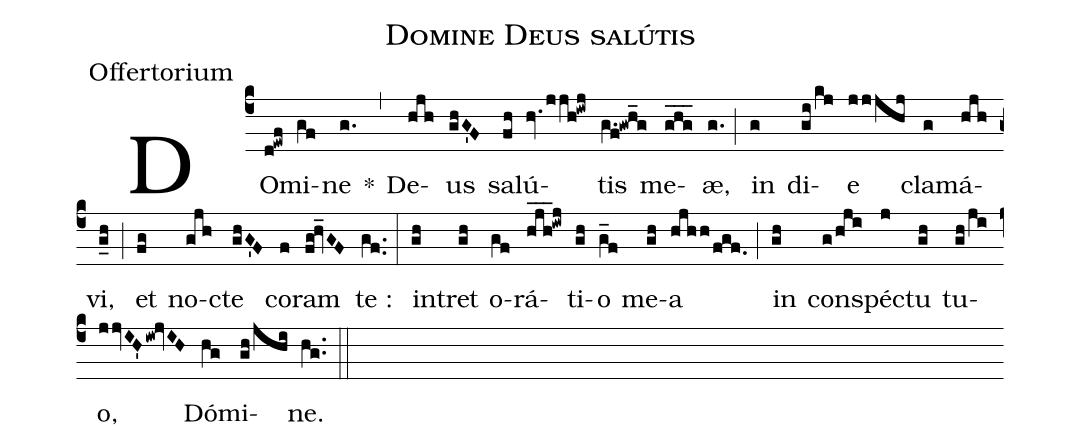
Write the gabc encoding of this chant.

name:Domine Deus salútis;
office-part:Offertorium;
%%
(c4) DO(d!ewf)mi(gf)ne(g.) *(,)
De(hjh)us(ghG'F) sa(fh)lú(hv.jjh!iwj)tis(g.f!gwh_g) me(ghg___)æ,(g.) (;)
in(g) di(gi/kj)e(jjjhj) cla(g)má(hjh)vi,(g_h) (;)
et(fg) no(gjh)cte(ghG'F) co(f)ram(fg!hv_GF) te :(gf..) (:)
in(gh)tret(gh) o(gf)rá(hjh___!iwj)ti(gh)o(g_f) me(gh)a(hjhh/fgf.) (;)
in(gh) con(g/hji)spé(j)ctu(gh) tu(gh/ji)o,(jjvIH'iw!jvIH) Dó(hg)mi(gh/jhi)ne.(hg..) (::)
